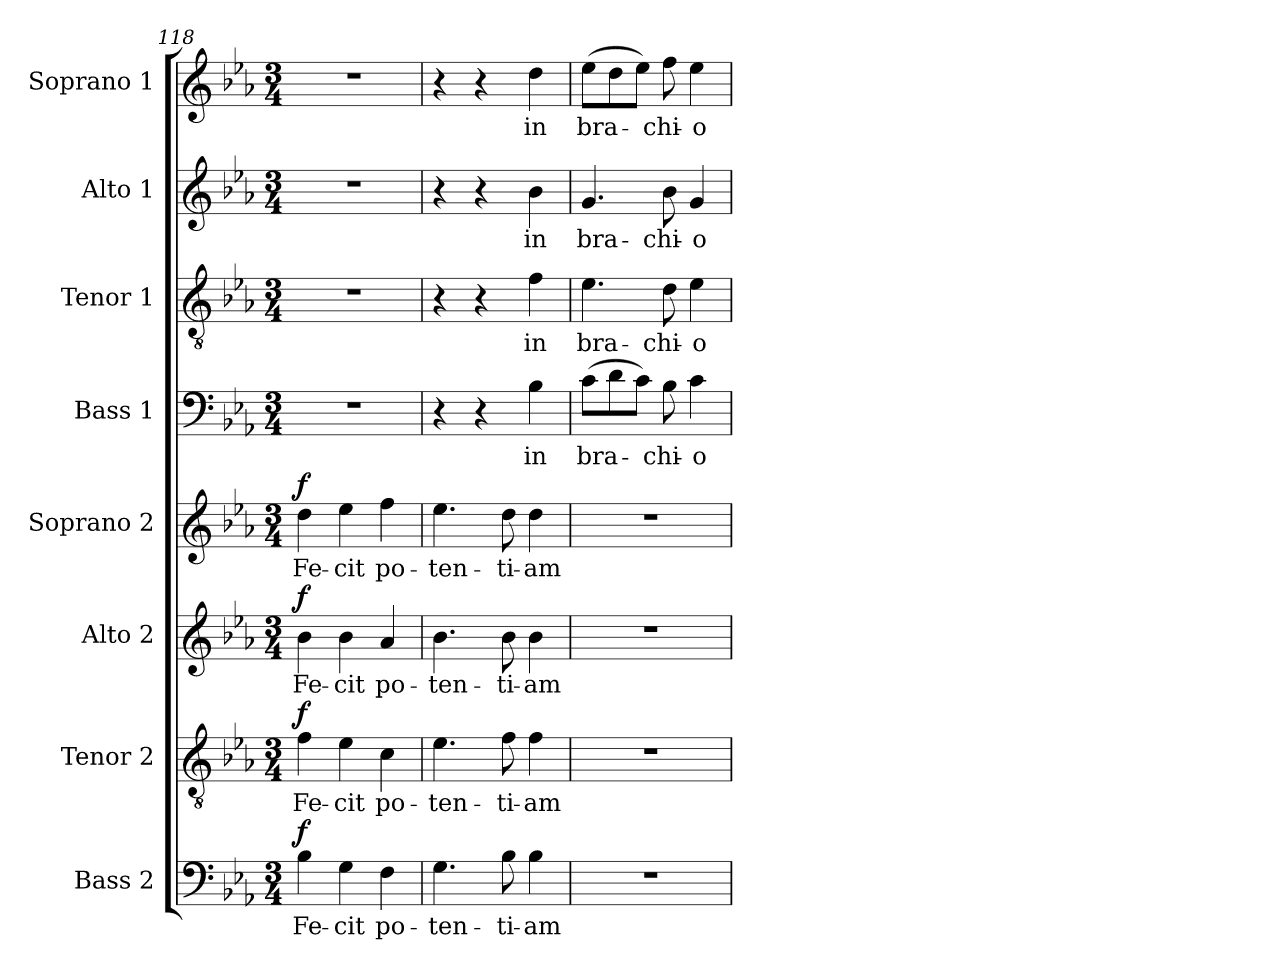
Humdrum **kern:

**kern	**text	**dynam	**kern	**text	**dynam	**kern	**text	**dynam	**kern	**text	**dynam	**kern	**text	**kern	**text	**kern	**text	**kern	**text
*part8	*part8	*part8	*part7	*part7	*part7	*part6	*part6	*part6	*part5	*part5	*part5	*part4	*part4	*part3	*part3	*part2	*part2	*part1	*part1
*staff8	*staff8	*staff8	*staff7	*staff7	*staff7	*staff6	*staff6	*staff6	*staff5	*staff5	*staff5	*staff4	*staff4	*staff3	*staff3	*staff2	*staff2	*staff1	*staff1
*I"Bass 2	*	*	*I"Tenor 2	*	*	*I"Alto 2	*	*	*I"Soprano 2	*	*	*I"Bass 1	*	*I"Tenor 1	*	*I"Alto 1	*	*I"Soprano 1	*
*I'B 2.	*	*	*I'T 2.	*	*	*I'A 2.	*	*	*I'S 2.	*	*	*I'B 1.	*	*I'T 1.	*	*I'A 1.	*	*I'S 1.	*
*clefF4	*	*	*clefGv2	*	*	*clefG2	*	*	*clefG2	*	*	*clefF4	*	*clefGv2	*	*clefG2	*	*clefG2	*
*	*	*	*ITrd7c12	*	*	*	*	*	*	*	*	*	*	*ITrd7c12	*	*	*	*	*
*k[b-e-a-]	*	*	*k[b-e-a-]	*	*	*k[b-e-a-]	*	*	*k[b-e-a-]	*	*	*k[b-e-a-]	*	*k[b-e-a-]	*	*k[b-e-a-]	*	*k[b-e-a-]	*
*E-:	*	*	*E-:	*	*	*E-:	*	*	*E-:	*	*	*E-:	*	*E-:	*	*E-:	*	*E-:	*
*M3/4	*	*	*M3/4	*	*	*M3/4	*	*	*M3/4	*	*	*M3/4	*	*M3/4	*	*M3/4	*	*M3/4	*
=118	=118	=118	=118	=118	=118	=118	=118	=118	=118	=118	=118	=118	=118	=118	=118	=118	=118	=118	=118
!	!LO:LY:b:color=#000000	!	!	!	!	!	!	!	!	!	!	!	!	!	!	!	!	!	!
!	!	!	!	!LO:LY:b:color=#000000	!	!	!	!	!	!	!	!	!	!	!	!	!	!	!
!	!	!	!	!	!	!	!LO:LY:b:color=#000000	!	!	!	!	!	!	!	!	!	!	!	!
!	!	!	!	!	!	!	!	!	!	!LO:LY:b:color=#000000	!	!LO:N:vis=1	!	!LO:N:vis=1	!	!LO:N:vis=1	!	!LO:N:vis=1	!
4B-i\	Fe-	f	4Fi\	Fe-	f	4b-i\	Fe-	f	4ddi\	Fe-	f	2.r	.	2.r	.	2.r	.	2.r	.
!	!LO:LY:b:color=#000000	!	!	!	!	!	!	!	!	!	!	!	!	!	!	!	!	!	!
!	!	!	!	!LO:LY:b:color=#000000	!	!	!	!	!	!	!	!	!	!	!	!	!	!	!
!	!	!	!	!	!	!	!LO:LY:b:color=#000000	!	!	!	!	!	!	!	!	!	!	!	!
!	!	!	!	!	!	!	!	!	!	!LO:LY:b:color=#000000	!	!	!	!	!	!	!	!	!
4Gi\	-cit	.	4E-i\	-cit	.	4b-i\	-cit	.	4ee-i\	-cit	.	.	.	.	.	.	.	.	.
!	!LO:LY:b:color=#000000	!	!	!	!	!	!	!	!	!	!	!	!	!	!	!	!	!	!
!	!	!	!	!LO:LY:b:color=#000000	!	!	!	!	!	!	!	!	!	!	!	!	!	!	!
!	!	!	!	!	!	!	!LO:LY:b:color=#000000	!	!	!	!	!	!	!	!	!	!	!	!
!	!	!	!	!	!	!	!	!	!	!LO:LY:b:color=#000000	!	!	!	!	!	!	!	!	!
4Fi\	po-	.	4Ci\	po-	.	4a-i/	po-	.	4ffi\	po-	.	.	.	.	.	.	.	.	.
=119	=119	=119	=119	=119	=119	=119	=119	=119	=119	=119	=119	=119	=119	=119	=119	=119	=119	=119	=119
!	!LO:LY:b:color=#000000	!	!	!	!	!	!	!	!	!	!	!	!	!	!	!	!	!	!
!	!	!	!	!LO:LY:b:color=#000000	!	!	!	!	!	!	!	!	!	!	!	!	!	!	!
!	!	!	!	!	!	!	!LO:LY:b:color=#000000	!	!	!	!	!	!	!	!	!	!	!	!
!	!	!	!	!	!	!	!	!	!	!LO:LY:b:color=#000000	!	!	!	!	!	!	!	!	!
4.Gi\	-ten-	.	4.E-i\	-ten-	.	4.b-i\	-ten-	.	4.ee-i\	-ten-	.	4r	.	4r	.	4r	.	4r	.
.	.	.	.	.	.	.	.	.	.	.	.	4r	.	4r	.	4r	.	4r	.
!	!LO:LY:b:color=#000000	!	!	!	!	!	!	!	!	!	!	!	!	!	!	!	!	!	!
!	!	!	!	!LO:LY:b:color=#000000	!	!	!	!	!	!	!	!	!	!	!	!	!	!	!
!	!	!	!	!	!	!	!LO:LY:b:color=#000000	!	!	!	!	!	!	!	!	!	!	!	!
!	!	!	!	!	!	!	!	!	!	!LO:LY:b:color=#000000	!	!	!	!	!	!	!	!	!
8B-i\	-ti-	.	8Fi\	-ti-	.	8b-i\	-ti-	.	8ddi\	-ti-	.	.	.	.	.	.	.	.	.
!	!LO:LY:b:color=#000000	!	!	!	!	!	!	!	!	!	!	!	!	!	!	!	!	!	!
!	!	!	!	!LO:LY:b:color=#000000	!	!	!	!	!	!	!	!	!	!	!	!	!	!	!
!	!	!	!	!	!	!	!LO:LY:b:color=#000000	!	!	!	!	!	!	!	!	!	!	!	!
!	!	!	!	!	!	!	!	!	!	!LO:LY:b:color=#000000	!	!	!	!	!	!	!	!	!
!	!	!	!	!	!	!	!	!	!	!	!	!	!LO:LY:b:color=#000000	!	!	!	!	!	!
!	!	!	!	!	!	!	!	!	!	!	!	!	!	!	!LO:LY:b:color=#000000	!	!	!	!
!	!	!	!	!	!	!	!	!	!	!	!	!	!	!	!	!	!LO:LY:b:color=#000000	!	!
!	!	!	!	!	!	!	!	!	!	!	!	!	!	!	!	!	!	!	!LO:LY:b:color=#000000
4B-i\	-am	.	4Fi\	-am	.	4b-i\	-am	.	4ddi\	-am	.	4B-i\	in	4Fi\	in	4b-i\	in	4ddi\	in
=120	=120	=120	=120	=120	=120	=120	=120	=120	=120	=120	=120	=120	=120	=120	=120	=120	=120	=120	=120
!LO:N:vis=1	!	!	!LO:N:vis=1	!	!	!LO:N:vis=1	!	!	!LO:N:vis=1	!	!	!	!	!	!	!	!	!	!
!	!	!	!	!	!	!	!	!	!	!	!	!	!LO:LY:b:color=#000000	!	!	!	!	!	!
!	!	!	!	!	!	!	!	!	!	!	!	!	!	!	!LO:LY:b:color=#000000	!	!	!	!
!	!	!	!	!	!	!	!	!	!	!	!	!	!	!	!	!	!LO:LY:b:color=#000000	!	!
!	!	!	!	!	!	!	!	!	!	!	!	!	!	!	!	!	!	!	!LO:LY:b:color=#000000
2.r	.	.	2.r	.	.	2.r	.	.	2.r	.	.	(8ci\L	bra-	4.E-i\	bra-	4.gi/	bra-	(8ee-i\L	bra-
.	.	.	.	.	.	.	.	.	.	.	.	8di\	.	.	.	.	.	8ddi\	.
.	.	.	.	.	.	.	.	.	.	.	.	8ci\J)	.	.	.	.	.	8ee-i\J)	.
!	!	!	!	!	!	!	!	!	!	!	!	!	!LO:LY:b:color=#000000	!	!	!	!	!	!
!	!	!	!	!	!	!	!	!	!	!	!	!	!	!	!LO:LY:b:color=#000000	!	!	!	!
!	!	!	!	!	!	!	!	!	!	!	!	!	!	!	!	!	!LO:LY:b:color=#000000	!	!
!	!	!	!	!	!	!	!	!	!	!	!	!	!	!	!	!	!	!	!LO:LY:b:color=#000000
.	.	.	.	.	.	.	.	.	.	.	.	8B-i\	-chi-	8Di\	-chi-	8b-i\	-chi-	8ffi\	-chi-
!	!	!	!	!	!	!	!	!	!	!	!	!	!LO:LY:b:color=#000000	!	!	!	!	!	!
!	!	!	!	!	!	!	!	!	!	!	!	!	!	!	!LO:LY:b:color=#000000	!	!	!	!
!	!	!	!	!	!	!	!	!	!	!	!	!	!	!	!	!	!LO:LY:b:color=#000000	!	!
!	!	!	!	!	!	!	!	!	!	!	!	!	!	!	!	!	!	!	!LO:LY:b:color=#000000
.	.	.	.	.	.	.	.	.	.	.	.	4ci\	-o	4E-i\	-o	4gi/	-o	4ee-i\	-o
=	=	=	=	=	=	=	=	=	=	=	=	=	=	=	=	=	=	=	=
*-	*-	*-	*-	*-	*-	*-	*-	*-	*-	*-	*-	*-	*-	*-	*-	*-	*-	*-	*-
